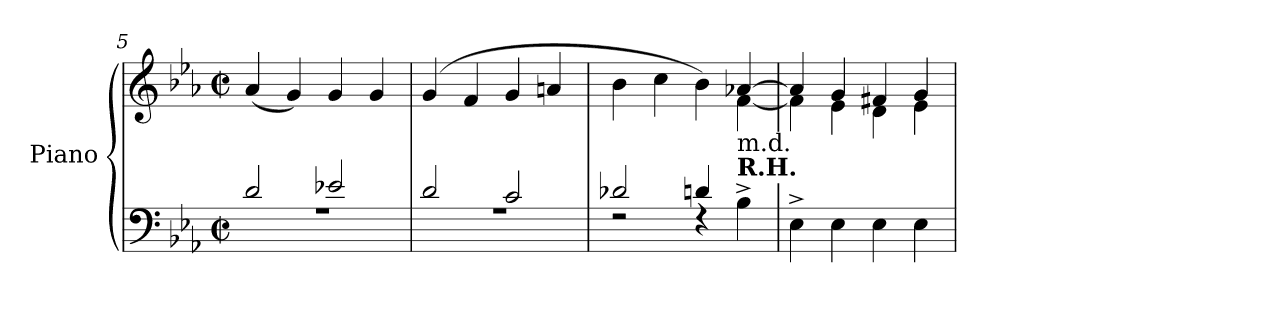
**kern	**kern
*part1	*part1
*staff2	*staff1
*I"Piano	*
*I'Pno.	*
*clefF4	*clefG2
*k[b-e-a-]	*k[b-e-a-]
*M2/2	*M2/2
*met(c|)	*met(c|)
=5	=5
*^	*
2d/	1rA	(<4a-/
.	.	4g/)
2e-X/	.	4g/
.	.	4g/
=6	=6	=6
2d/	1rA	(>4g/
.	.	4f/
2c/	.	4g/
.	.	4an/
=7	=7	=7
*	*	*^
2d-X/	2rF	4b-\	2.ryy
.	.	4cc\	.
4dn/	4rF	4b-\)	.
!	!	!LO:TX:b:t=m.d.	!
!	!	!LO:TX:b:B:t=R.H.	!
4B-^\	4ryy	[4a-X/	[4f\
*v	*v	*	*
!!LO:LB:g=z	!!
=8	=8	=8
4E-^\	4a-/]	4f\]
4E-\	4g/	4e-\
4E-\	4f#X/	4d\
4E-\	4g/	4e-\
*	*v	*v
=	=
*-	*-
